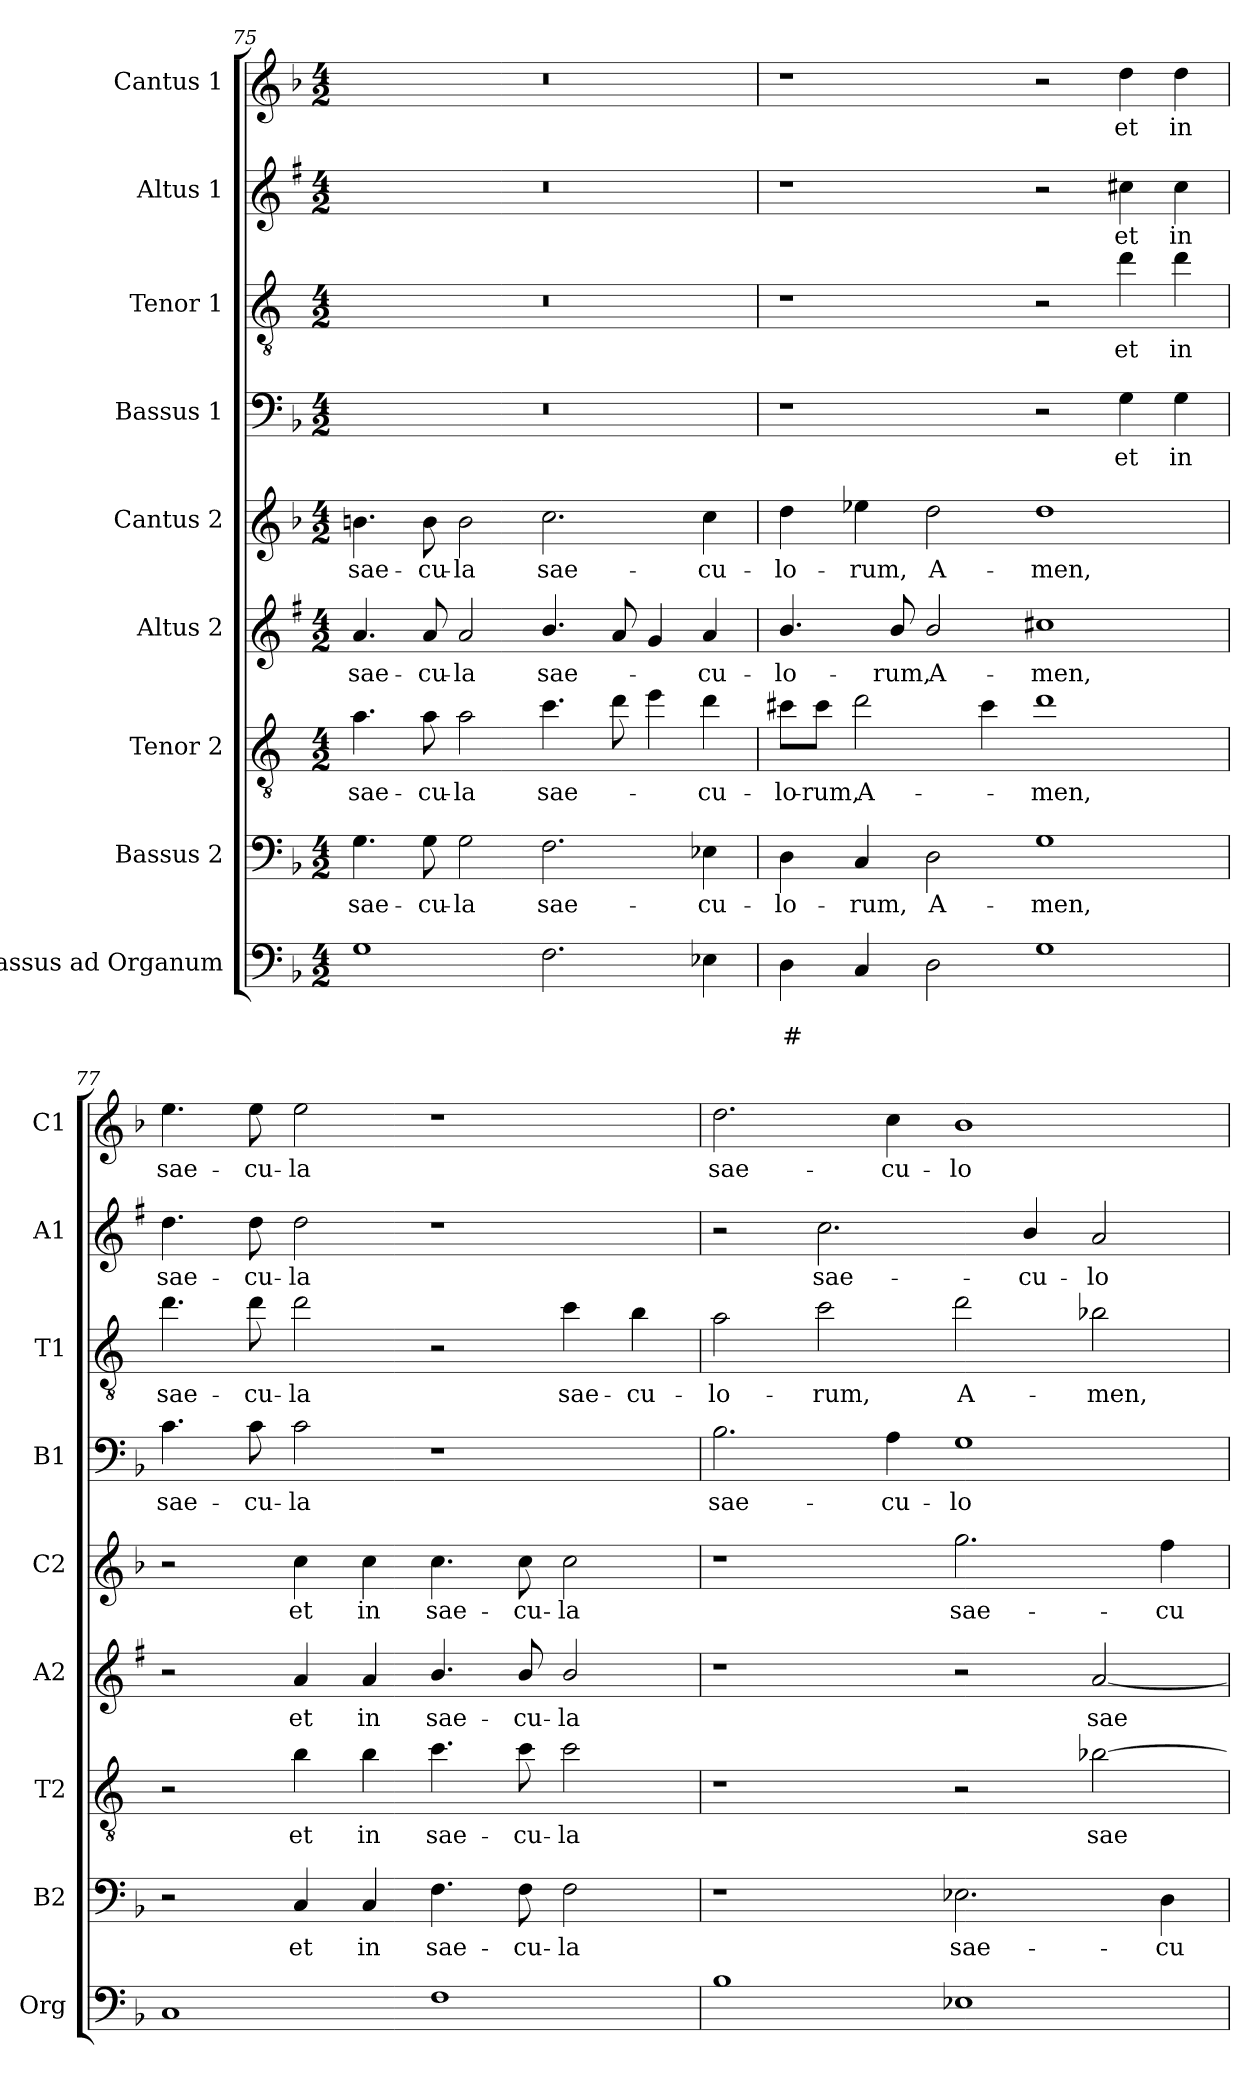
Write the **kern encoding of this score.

**kern	**text	**text	**kern	**text	**kern	**text	**kern	**text	**kern	**text	**kern	**text	**kern	**text	**kern	**text	**kern	**text
*part9	*part9	*part9	*part8	*part8	*part7	*part7	*part6	*part6	*part5	*part5	*part4	*part4	*part3	*part3	*part2	*part2	*part1	*part1
*staff9	*staff9	*staff9	*staff8	*staff8	*staff7	*staff7	*staff6	*staff6	*staff5	*staff5	*staff4	*staff4	*staff3	*staff3	*staff2	*staff2	*staff1	*staff1
*I"Bassus ad Organum	*	*	*I"Bassus 2	*	*I"Tenor 2	*	*I"Altus 2	*	*I"Cantus 2	*	*I"Bassus 1	*	*I"Tenor 1	*	*I"Altus 1	*	*I"Cantus 1	*
*I'Org	*	*	*I'B2	*	*I'T2	*	*I'A2	*	*I'C2	*	*I'B1	*	*I'T1	*	*I'A1	*	*I'C1	*
!!LO:PB:g=z
*clefF4	*	*	*clefF4	*	*clefGv2	*	*clefG2	*	*clefG2	*	*clefF4	*	*clefGv2	*	*clefG2	*	*clefG2	*
*	*	*	*	*	*ITrd4c7	*	*ITrd1c2	*	*	*	*	*	*ITrd4c7	*	*ITrd1c2	*	*	*
*k[b-]	*	*	*k[b-]	*	*k[b-]	*	*k[b-]	*	*k[b-]	*	*k[b-]	*	*k[b-]	*	*k[b-]	*	*k[b-]	*
*F:	*	*	*F:	*	*F:	*	*F:	*	*F:	*	*F:	*	*F:	*	*F:	*	*F:	*
*M4/2	*	*	*M4/2	*	*M4/2	*	*M4/2	*	*M4/2	*	*M4/2	*	*M4/2	*	*M4/2	*	*M4/2	*
=75	=75	=75	=75	=75	=75	=75	=75	=75	=75	=75	=75	=75	=75	=75	=75	=75	=75	=75
!	!	!	!	!LO:LY:b	!	!LO:LY:b	!	!LO:LY:b	!	!LO:LY:b	!	!	!	!	!	!	!	!
1G	.	.	4.G\	sae-	4.d\	sae-	4.g/	sae-	4.bn\	sae-	0r	.	0r	.	0r	.	0r	.
!	!	!	!	!LO:LY:b	!	!LO:LY:b	!	!LO:LY:b	!	!LO:LY:b	!	!	!	!	!	!	!	!
.	.	.	8G\	-cu-	8d\	-cu-	8g/	-cu-	8b\	-cu-	.	.	.	.	.	.	.	.
!	!	!	!	!LO:LY:b	!	!LO:LY:b	!	!LO:LY:b	!	!LO:LY:b	!	!	!	!	!	!	!	!
.	.	.	2G\	-la	2d\	-la	2g/	-la	2b\	-la	.	.	.	.	.	.	.	.
!	!	!	!	!LO:LY:b	!	!LO:LY:b	!	!LO:LY:b	!	!LO:LY:b	!	!	!	!	!	!	!	!
2.F\	.	.	2.F\	sae-	4.f\	sae-	4.a/	sae-	2.cc\	sae-	.	.	.	.	.	.	.	.
.	.	.	.	.	8g\	.	8g/	.	.	.	.	.	.	.	.	.	.	.
.	.	.	.	.	4a\	.	4f/	.	.	.	.	.	.	.	.	.	.	.
!	!	!	!	!LO:LY:b	!	!LO:LY:b	!	!LO:LY:b	!	!LO:LY:b	!	!	!	!	!	!	!	!
4E-X\	.	.	4E-X\	-cu-	4g\	-cu-	4g/	-cu-	4cc\	-cu-	.	.	.	.	.	.	.	.
=76	=76	=76	=76	=76	=76	=76	=76	=76	=76	=76	=76	=76	=76	=76	=76	=76	=76	=76
!	!	!LO:LY:b	!	!LO:LY:b	!	!LO:LY:b	!	!LO:LY:b	!	!LO:LY:b	!	!	!	!	!	!	!	!
4D\	.	#	4D\	-lo-	8f#X\L	-lo-	4.a/	-lo-	4dd\	-lo-	1r	.	1r	.	1r	.	1r	.
!	!	!	!	!	!	!LO:LY:b	!	!	!	!	!	!	!	!	!	!	!	!
.	.	.	.	.	8f#\J	-rum,	.	.	.	.	.	.	.	.	.	.	.	.
!	!	!	!	!LO:LY:b	!	!LO:LY:b	!	!	!	!LO:LY:b	!	!	!	!	!	!	!	!
4C/	.	.	4C/	-rum,	2g\	A-	.	.	4ee-X\	-rum,	.	.	.	.	.	.	.	.
!	!	!	!	!	!	!	!	!LO:LY:b	!	!	!	!	!	!	!	!	!	!
.	.	.	.	.	.	.	8a/	-rum,	.	.	.	.	.	.	.	.	.	.
!	!	!	!	!LO:LY:b	!	!	!	!LO:LY:b	!	!LO:LY:b	!	!	!	!	!	!	!	!
2D\	.	.	2D\	A-	.	.	2a/	A-	2dd\	A-	.	.	.	.	.	.	.	.
.	.	.	.	.	4f#\	.	.	.	.	.	.	.	.	.	.	.	.	.
!	!	!	!	!LO:LY:b	!	!LO:LY:b	!	!LO:LY:b	!	!LO:LY:b	!	!	!	!	!	!	!	!
1G	.	.	1G	-men,	1g	-men,	1bn	-men,	1dd	-men,	2r	.	2r	.	2r	.	2r	.
!	!	!	!	!	!	!	!	!	!	!	!	!LO:LY:b	!	!LO:LY:b	!	!LO:LY:b	!	!LO:LY:b
.	.	.	.	.	.	.	.	.	.	.	4G\	et	4g\	et	4bn\	et	4dd\	et
!	!	!	!	!	!	!	!	!	!	!	!	!LO:LY:b	!	!LO:LY:b	!	!LO:LY:b	!	!LO:LY:b
.	.	.	.	.	.	.	.	.	.	.	4G\	in	4g\	in	4b\	in	4dd\	in
=77	=77	=77	=77	=77	=77	=77	=77	=77	=77	=77	=77	=77	=77	=77	=77	=77	=77	=77
!	!	!	!	!	!	!	!	!	!	!	!	!LO:LY:b	!	!LO:LY:b	!	!LO:LY:b	!	!LO:LY:b
1C	.	.	2r	.	2r	.	2r	.	2r	.	4.c\	sae-	4.g\	sae-	4.cc\	sae-	4.ee\	sae-
!	!	!	!	!	!	!	!	!	!	!	!	!LO:LY:b	!	!LO:LY:b	!	!LO:LY:b	!	!LO:LY:b
.	.	.	.	.	.	.	.	.	.	.	8c\	-cu-	8g\	-cu-	8cc\	-cu-	8ee\	-cu-
!	!	!	!	!LO:LY:b	!	!LO:LY:b	!	!LO:LY:b	!	!LO:LY:b	!	!LO:LY:b	!	!LO:LY:b	!	!LO:LY:b	!	!LO:LY:b
.	.	.	4C/	et	4e\	et	4g/	et	4cc\	et	2c\	-la	2g\	-la	2cc\	-la	2ee\	-la
!	!	!	!	!LO:LY:b	!	!LO:LY:b	!	!LO:LY:b	!	!LO:LY:b	!	!	!	!	!	!	!	!
.	.	.	4C/	in	4e\	in	4g/	in	4cc\	in	.	.	.	.	.	.	.	.
!	!	!	!	!LO:LY:b	!	!LO:LY:b	!	!LO:LY:b	!	!LO:LY:b	!	!	!	!	!	!	!	!
1F	.	.	4.F\	sae-	4.f\	sae-	4.a/	sae-	4.cc\	sae-	1r	.	2r	.	1r	.	1r	.
!	!	!	!	!LO:LY:b	!	!LO:LY:b	!	!LO:LY:b	!	!LO:LY:b	!	!	!	!	!	!	!	!
.	.	.	8F\	-cu-	8f\	-cu-	8a/	-cu-	8cc\	-cu-	.	.	.	.	.	.	.	.
!	!	!	!	!LO:LY:b	!	!LO:LY:b	!	!LO:LY:b	!	!LO:LY:b	!	!	!	!LO:LY:b	!	!	!	!
.	.	.	2F\	-la	2f\	-la	2a/	-la	2cc\	-la	.	.	4f\	sae-	.	.	.	.
!	!	!	!	!	!	!	!	!	!	!	!	!	!	!LO:LY:b	!	!	!	!
.	.	.	.	.	.	.	.	.	.	.	.	.	4e\	-cu-	.	.	.	.
!!LO:LB:g=z
=78	=78	=78	=78	=78	=78	=78	=78	=78	=78	=78	=78	=78	=78	=78	=78	=78	=78	=78
!	!	!	!	!	!	!	!	!	!	!	!	!LO:LY:b	!	!LO:LY:b	!	!	!	!LO:LY:b
1B-	.	.	1r	.	1r	.	1r	.	1r	.	2.B-\	sae-	2d\	-lo-	2r	.	2.dd\	sae-
!	!	!	!	!	!	!	!	!	!	!	!	!	!	!LO:LY:b	!	!LO:LY:b	!	!
.	.	.	.	.	.	.	.	.	.	.	.	.	2f\	-rum,	2.b-\	sae-	.	.
!	!	!	!	!	!	!	!	!	!	!	!	!LO:LY:b	!	!	!	!	!	!LO:LY:b
.	.	.	.	.	.	.	.	.	.	.	4A\	-cu-	.	.	.	.	4cc\	-cu-
!	!	!	!	!LO:LY:b	!	!	!	!	!	!LO:LY:b	!	!LO:LY:b	!	!LO:LY:b	!	!	!	!LO:LY:b
1E-X	.	.	2.E-X\	sae-	2r	.	2r	.	2.gg\	sae-	1G	-lo-	2g\	A-	.	.	1b-	-lo-
!	!	!	!	!	!	!	!	!	!	!	!	!	!	!	!	!LO:LY:b	!	!
.	.	.	.	.	.	.	.	.	.	.	.	.	.	.	4a/	-cu-	.	.
!	!	!	!	!	!	!LO:LY:b	!	!LO:LY:b	!	!	!	!	!	!LO:LY:b	!	!LO:LY:b	!	!
.	.	.	.	.	[2e-X\	sae-	[2g/	sae-	.	.	.	.	2e-X\	-men,	2g/	-lo-	.	.
!	!	!	!	!LO:LY:b	!	!	!	!	!	!LO:LY:b	!	!	!	!	!	!	!	!
.	.	.	4D\	-cu-	.	.	.	.	4ff\	-cu-	.	.	.	.	.	.	.	.
=	=	=	=	=	=	=	=	=	=	=	=	=	=	=	=	=	=	=
*-	*-	*-	*-	*-	*-	*-	*-	*-	*-	*-	*-	*-	*-	*-	*-	*-	*-	*-
